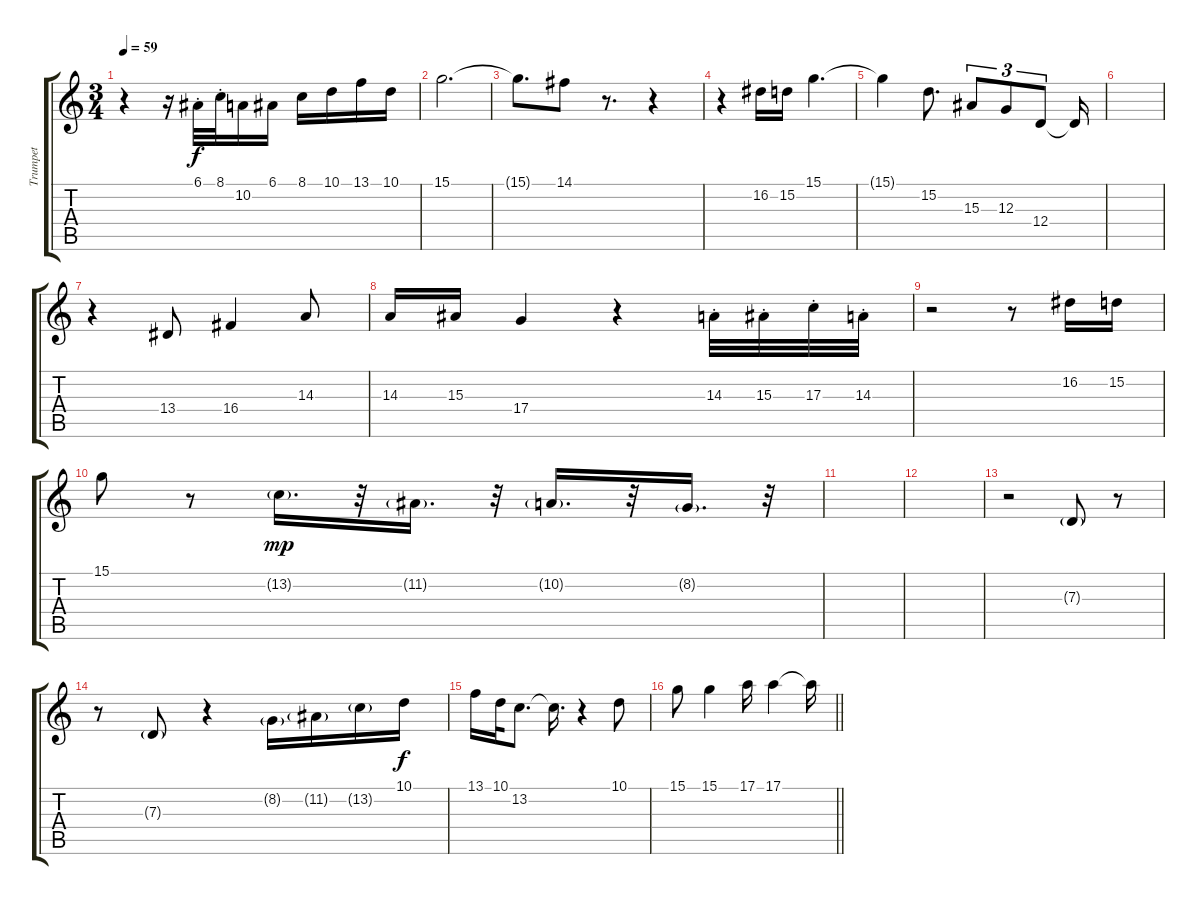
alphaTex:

\track ("Trumpet" "Trumpet") {instrument trumpet}
\staff {score tabs}
\tuning (E4 B3 G3 D3 A2 E2) {hide}
\ts (3 4)
\tempo 59
\clef g2
\ks c
r.4{dy mp} r.16 6.1{st}.32{dy f} 8.1{st}.32 10.2.16 6.1.16 8.1.16 10.1.16 13.1.16 10.1.16 |
15.1.2{d} |
15.1{t}.8{d} 14.1.8 r.8{d} r.4 |
r.4 16.2.16 15.2.16 15.1.4{d} |
15.1{t}.4 15.2.8{d} 15.3.8{tu (3 2)} 12.3.8{tu (3 2)} 12.4.8{tu (3 2)} 12.4{t}.16 |
|
r.4 13.4.8 16.4.4 14.3.8 |
14.3.16 15.3.16 17.4.4 r.4 14.3{st}.32 15.3{st}.32 17.3{st}.32 14.3{st}.32 |
r.2 r.8 16.2.16 15.2.16 |
15.1.8 r.8 13.2{g}.16{d dy mp} r.32 11.2{g}.16{d} r.32 10.2{g}.16{d} r.32 8.2{g}.16{d} r.32 |
|
|
r.2 7.3{g}.8 r.8 |
r.8 7.3{g}.8 r.4 8.2{g}.16 11.2{g}.16 13.2{g}.16 10.1.16{dy f} |
13.1.16 10.1.32 13.2.8{d} 13.2{t}.16{d} r.4 10.1.8 |
\barLineRight lightlight
15.1.8 15.1.4 17.1.16 17.1.4 17.1{t}.16
